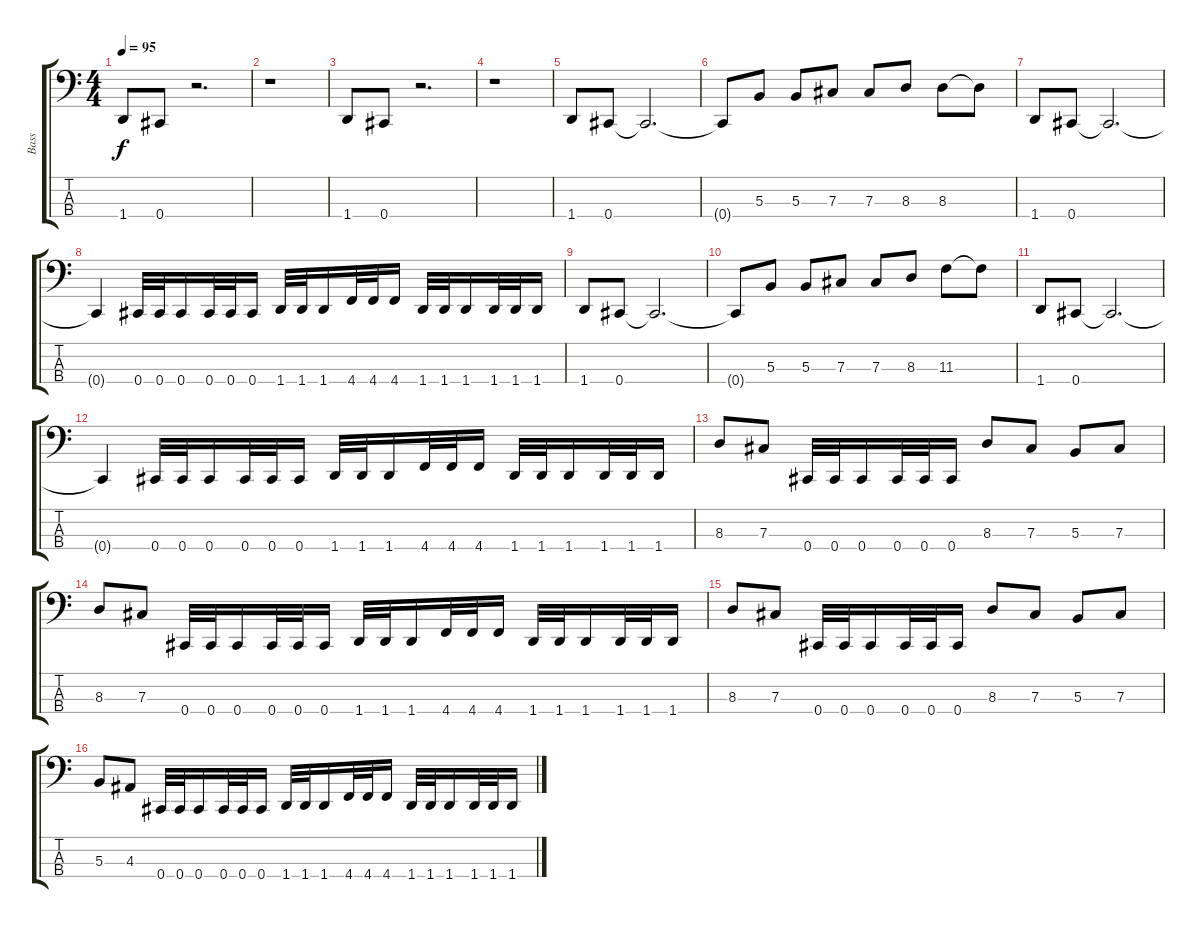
\track ("Bass" "Bass") {instrument electricbasspick}
\staff {score tabs}
\tuning (E2 B1 Gb1 Db1) {hide}
\ts (4 4)
\tempo 95
\clef f4
\ks c
1.4.8{dy f instrument electricbasspick} 0.4.8 r.2{d} |
r.1 |
1.4.8 0.4.8 r.2{d} |
r.1 |
1.4.8 0.4.8 0.4{t}.2{d} |
0.4{t}.8 5.3.8 5.3.8 7.3.8 7.3.8 8.3.8 8.3.8 8.3{t}.8 |
1.4.8 0.4.8 0.4{t}.2{d} |
0.4{t}.4 0.4.32 0.4.32 0.4.16 0.4.32 0.4.32 0.4.16 1.4.32 1.4.32 1.4.16 4.4.32 4.4.32 4.4.16 1.4.32 1.4.32 1.4.16 1.4.32 1.4.32 1.4.16 |
1.4.8 0.4.8 0.4{t}.2{d} |
0.4{t}.8 5.3.8 5.3.8 7.3.8 7.3.8 8.3.8 11.3.8 11.3{t}.8 |
1.4.8 0.4.8 0.4{t}.2{d} |
0.4{t}.4 0.4.32 0.4.32 0.4.16 0.4.32 0.4.32 0.4.16 1.4.32 1.4.32 1.4.16 4.4.32 4.4.32 4.4.16 1.4.32 1.4.32 1.4.16 1.4.32 1.4.32 1.4.16 |
8.3.8 7.3.8 0.4.32 0.4.32 0.4.16 0.4.32 0.4.32 0.4.16 8.3.8 7.3.8 5.3.8 7.3.8 |
8.3.8 7.3.8 0.4.32 0.4.32 0.4.16 0.4.32 0.4.32 0.4.16 1.4.32 1.4.32 1.4.16 4.4.32 4.4.32 4.4.16 1.4.32 1.4.32 1.4.16 1.4.32 1.4.32 1.4.16 |
8.3.8 7.3.8 0.4.32 0.4.32 0.4.16 0.4.32 0.4.32 0.4.16 8.3.8 7.3.8 5.3.8 7.3.8 |
5.3.8 4.3.8 0.4.32 0.4.32 0.4.16 0.4.32 0.4.32 0.4.16 1.4.32 1.4.32 1.4.16 4.4.32 4.4.32 4.4.16 1.4.32 1.4.32 1.4.16 1.4.32 1.4.32 1.4.16
